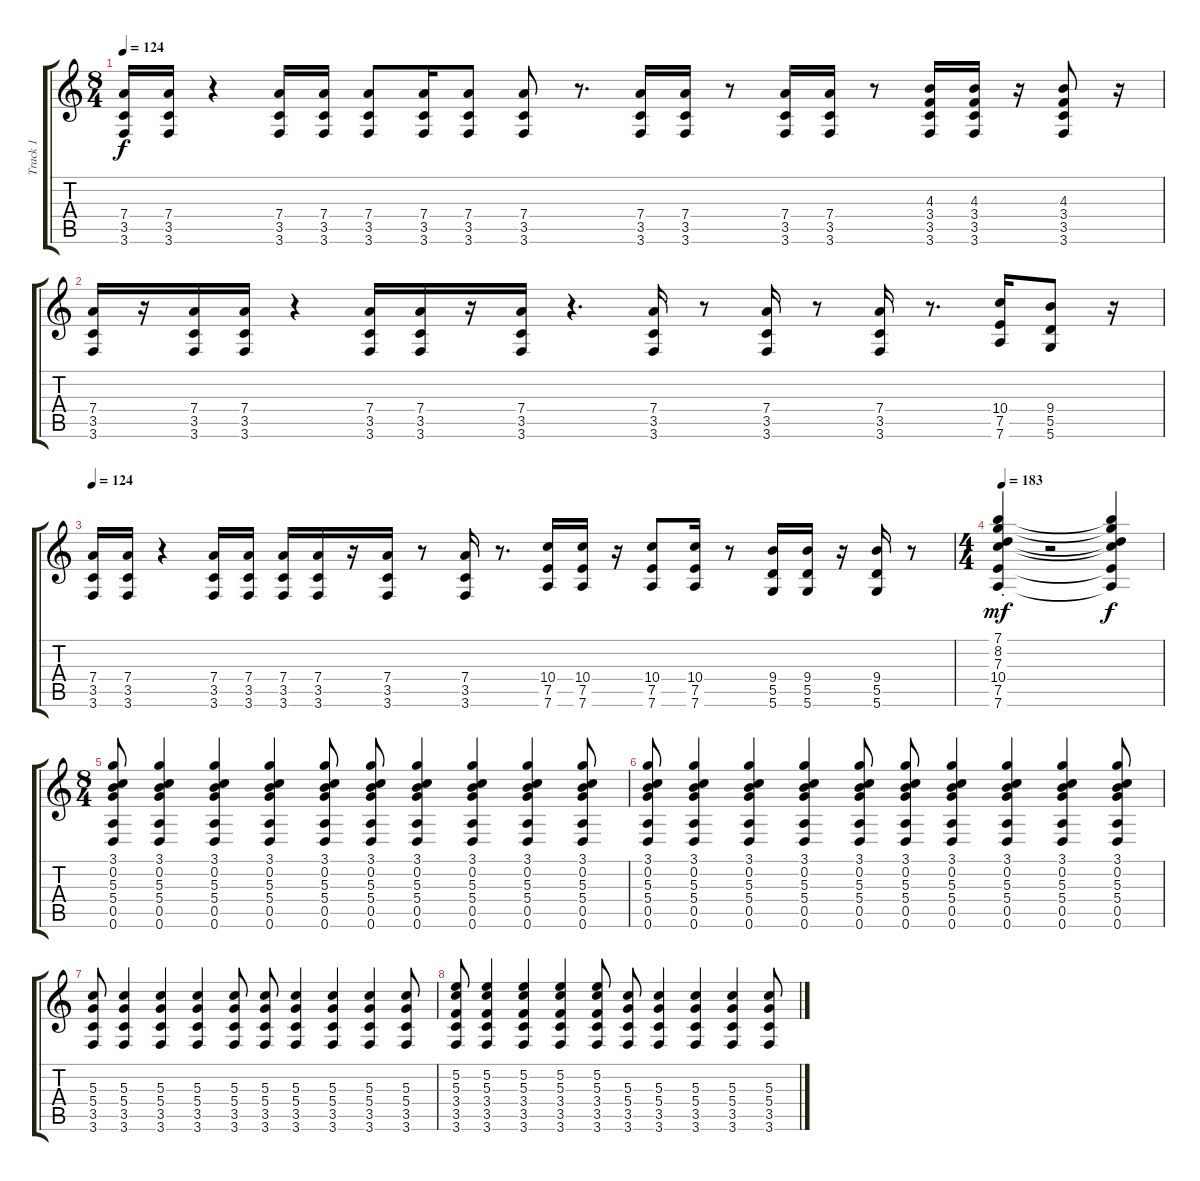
\track ("Track 1" "Track 1") {instrument distortionguitar}
\staff {score tabs}
\tuning (E4 B3 G3 D3 A2 D2) {hide}
\ts (8 4)
\tempo 124
\clef g2
\ks c
(7.4 3.5 3.6).16{dy f} (7.4 3.5 3.6).16 r.4 (7.4 3.5 3.6).16 (7.4 3.5 3.6).16 (7.4 3.5 3.6).8 (7.4 3.5 3.6).16 (7.4 3.5 3.6).8 (7.4 3.5 3.6).8 r.8{d} (7.4 3.5 3.6).16 (7.4 3.5 3.6).16 r.8 (7.4 3.5 3.6).16 (7.4 3.5 3.6).16 r.8 (4.3 3.4 3.5 3.6).16 (4.3 3.4 3.5 3.6).16 r.16 (4.3 3.4 3.5 3.6).8 r.16 |
(7.4 3.5 3.6).16 r.16 (7.4 3.5 3.6).16 (7.4 3.5 3.6).16 r.4 (7.4 3.5 3.6).16 (7.4 3.5 3.6).16 r.16 (7.4 3.5 3.6).16 r.4{d} (7.4 3.5 3.6).16 r.8 (7.4 3.5 3.6).16 r.8 (7.4 3.5 3.6).16 r.8{d} (10.4 7.5 7.6).16 (9.4 5.5 5.6).8 r.16 |
\tempo 124
(7.4 3.5 3.6).16 (7.4 3.5 3.6).16 r.4 (7.4 3.5 3.6).16 (7.4 3.5 3.6).16 (7.4 3.5 3.6).16 (7.4 3.5 3.6).16 r.16 (7.4 3.5 3.6).16 r.8 (7.4 3.5 3.6).16 r.8{d} (10.4 7.5 7.6).16 (10.4 7.5 7.6).16 r.16 (10.4 7.5 7.6).8 (10.4 7.5 7.6).16 r.8 (9.4 5.5 5.6).16 (9.4 5.5 5.6).16 r.16 (9.4 5.5 5.6).16 r.8 |
\ts (4 4)
\tempo 183
(7.1{st} 8.2{st} 7.3{st} 10.4{st} 7.5{st} 7.6{st}).4{dy mf} r.2 (7.1{t} 8.2{t} 7.3{t} 10.4{t} 7.5{t} 7.6{t}).4{dy f} |
\ts (8 4)
(3.1 0.2 5.3 5.4 0.5 0.6).8{volume 10} (3.1 0.2 5.3 5.4 0.5 0.6).4 (3.1 0.2 5.3 5.4 0.5 0.6).4 (3.1 0.2 5.3 5.4 0.5 0.6).4 (3.1 0.2 5.3 5.4 0.5 0.6).8 (3.1 0.2 5.3 5.4 0.5 0.6).8 (3.1 0.2 5.3 5.4 0.5 0.6).4 (3.1 0.2 5.3 5.4 0.5 0.6).4 (3.1 0.2 5.3 5.4 0.5 0.6).4 (3.1 0.2 5.3 5.4 0.5 0.6).8 |
(3.1 0.2 5.3 5.4 0.5 0.6).8 (3.1 0.2 5.3 5.4 0.5 0.6).4 (3.1 0.2 5.3 5.4 0.5 0.6).4 (3.1 0.2 5.3 5.4 0.5 0.6).4 (3.1 0.2 5.3 5.4 0.5 0.6).8 (3.1 0.2 5.3 5.4 0.5 0.6).8 (3.1 0.2 5.3 5.4 0.5 0.6).4 (3.1 0.2 5.3 5.4 0.5 0.6).4 (3.1 0.2 5.3 5.4 0.5 0.6).4 (3.1 0.2 5.3 5.4 0.5 0.6).8 |
(5.3 5.4 3.5 3.6).8 (5.3 5.4 3.5 3.6).4 (5.3 5.4 3.5 3.6).4 (5.3 5.4 3.5 3.6).4 (5.3 5.4 3.5 3.6).8 (5.3 5.4 3.5 3.6).8 (5.3 5.4 3.5 3.6).4 (5.3 5.4 3.5 3.6).4 (5.3 5.4 3.5 3.6).4 (5.3 5.4 3.5 3.6).8 |
(5.2 5.3 3.4 3.5 3.6).8 (5.2 5.3 3.4 3.5 3.6).4 (5.2 5.3 3.4 3.5 3.6).4 (5.2 5.3 3.4 3.5 3.6).4 (5.2 5.3 3.4 3.5 3.6).8 (5.3 5.4 3.5 3.6).8 (5.3 5.4 3.5 3.6).4 (5.3 5.4 3.5 3.6).4 (5.3 5.4 3.5 3.6).4 (5.3 5.4 3.5 3.6).8
